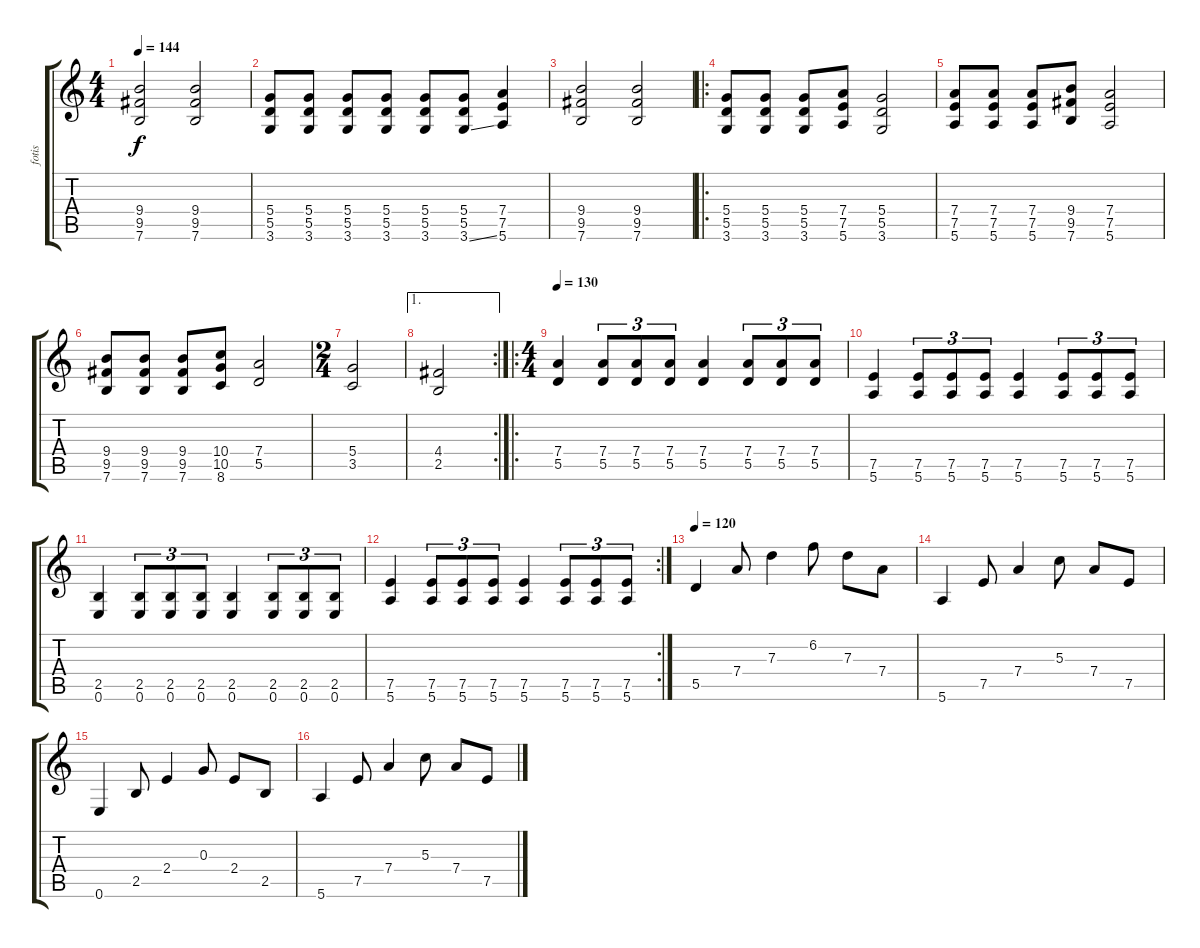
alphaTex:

\track ("fotis" "fotis") {instrument overdrivenguitar}
\staff {score tabs}
\tuning (E4 B3 G3 D3 A2 E2) {hide}
\ts (4 4)
\tempo 144
\clef g2
\ks c
(9.4 9.5 7.6).2{dy f} (9.4 9.5 7.6).2 |
(5.4 5.5 3.6).8 (5.4 5.5 3.6).8 (5.4 5.5 3.6).8 (5.4 5.5 3.6).8 (5.4 5.5 3.6).8 (5.4 5.5 3.6{ss}).8 (7.4 7.5 5.6).4 |
(9.4 9.5 7.6).2 (9.4 9.5 7.6).2 |
\ro
(5.4 5.5 3.6).8 (5.4 5.5 3.6).8 (5.4 5.5 3.6).8 (7.4 7.5 5.6).8 (5.4 5.5 3.6).2 |
(7.4 7.5 5.6).8 (7.4 7.5 5.6).8 (7.4 7.5 5.6).8 (9.4 9.5 7.6).8 (7.4 7.5 5.6).2 |
(9.4 9.5 7.6).8 (9.4 9.5 7.6).8 (9.4 9.5 7.6).8 (10.4 10.5 8.6).8 (7.4 5.5).2 |
\ts (2 4)
(5.4 3.5).2 |
\ae 1
\rc 2
(4.4 2.5).2 |
\ro
\ts (4 4)
\tempo 130
(7.4 5.5).4 (7.4 5.5).8{tu (3 2)} (7.4 5.5).8{tu (3 2)} (7.4 5.5).8{tu (3 2)} (7.4 5.5).4 (7.4 5.5).8{tu (3 2)} (7.4 5.5).8{tu (3 2)} (7.4 5.5).8{tu (3 2)} |
(7.5 5.6).4 (7.5 5.6).8{tu (3 2)} (7.5 5.6).8{tu (3 2)} (7.5 5.6).8{tu (3 2)} (7.5 5.6).4 (7.5 5.6).8{tu (3 2)} (7.5 5.6).8{tu (3 2)} (7.5 5.6).8{tu (3 2)} |
(2.5 0.6).4 (2.5 0.6).8{tu (3 2)} (2.5 0.6).8{tu (3 2)} (2.5 0.6).8{tu (3 2)} (2.5 0.6).4 (2.5 0.6).8{tu (3 2)} (2.5 0.6).8{tu (3 2)} (2.5 0.6).8{tu (3 2)} |
\rc 2
(7.5 5.6).4 (7.5 5.6).8{tu (3 2)} (7.5 5.6).8{tu (3 2)} (7.5 5.6).8{tu (3 2)} (7.5 5.6).4 (7.5 5.6).8{tu (3 2)} (7.5 5.6).8{tu (3 2)} (7.5 5.6).8{tu (3 2)} |
\tempo 120
5.5.4{instrument electricguitarclean} 7.4.8 7.3.4 6.2.8 7.3.8 7.4.8 |
5.6.4 7.5.8 7.4.4 5.3.8 7.4.8 7.5.8 |
0.6.4 2.5.8 2.4.4 0.3.8 2.4.8 2.5.8 |
5.6.4 7.5.8 7.4.4 5.3.8 7.4.8 7.5.8
